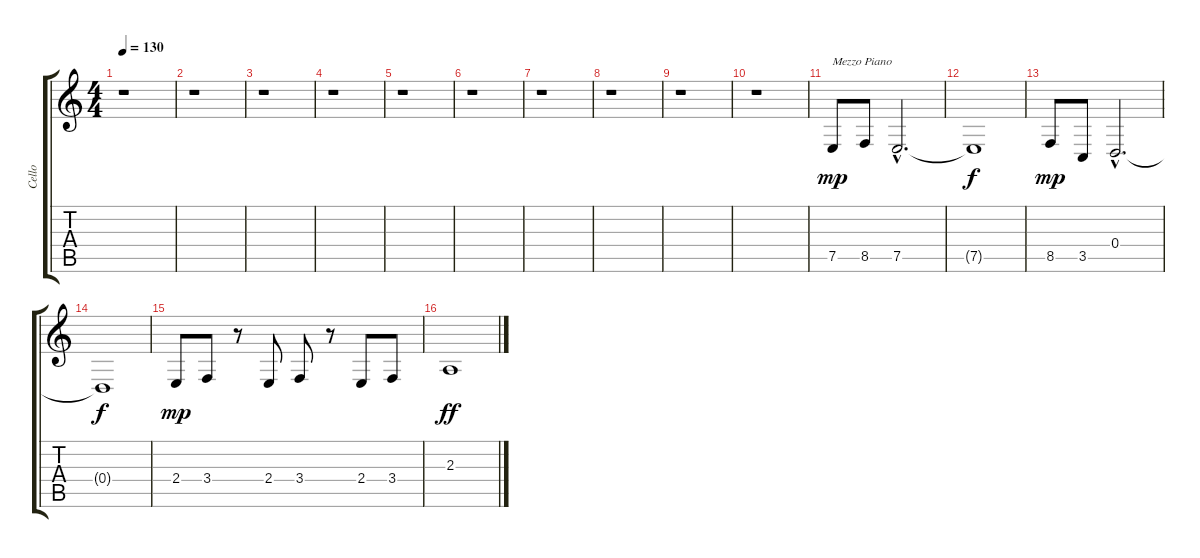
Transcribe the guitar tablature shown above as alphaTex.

\track ("Cello" "Cello") {instrument cello}
\staff {score tabs}
\tuning (E4 B3 G3 D3 A2 E2) {hide}
\ts (4 4)
\tempo 130
\clef g2
\ks c
r.1{dy f} |
r.1 |
r.1 |
r.1 |
r.1 |
r.1 |
r.1 |
r.1 |
r.1 |
r.1 |
7.5.8{txt "Mezzo Piano" dy mp} 8.5.8 7.5{hac}.2{d} |
7.5{t}.1{dy f} |
8.5.8{dy mp} 3.5.8 0.4{hac}.2{d} |
0.4{t}.1{dy f} |
2.4.8{dy mp} 3.4.8 r.8 2.4.8 3.4.8 r.8 2.4.8 3.4.8 |
2.3.1{dy ff}
